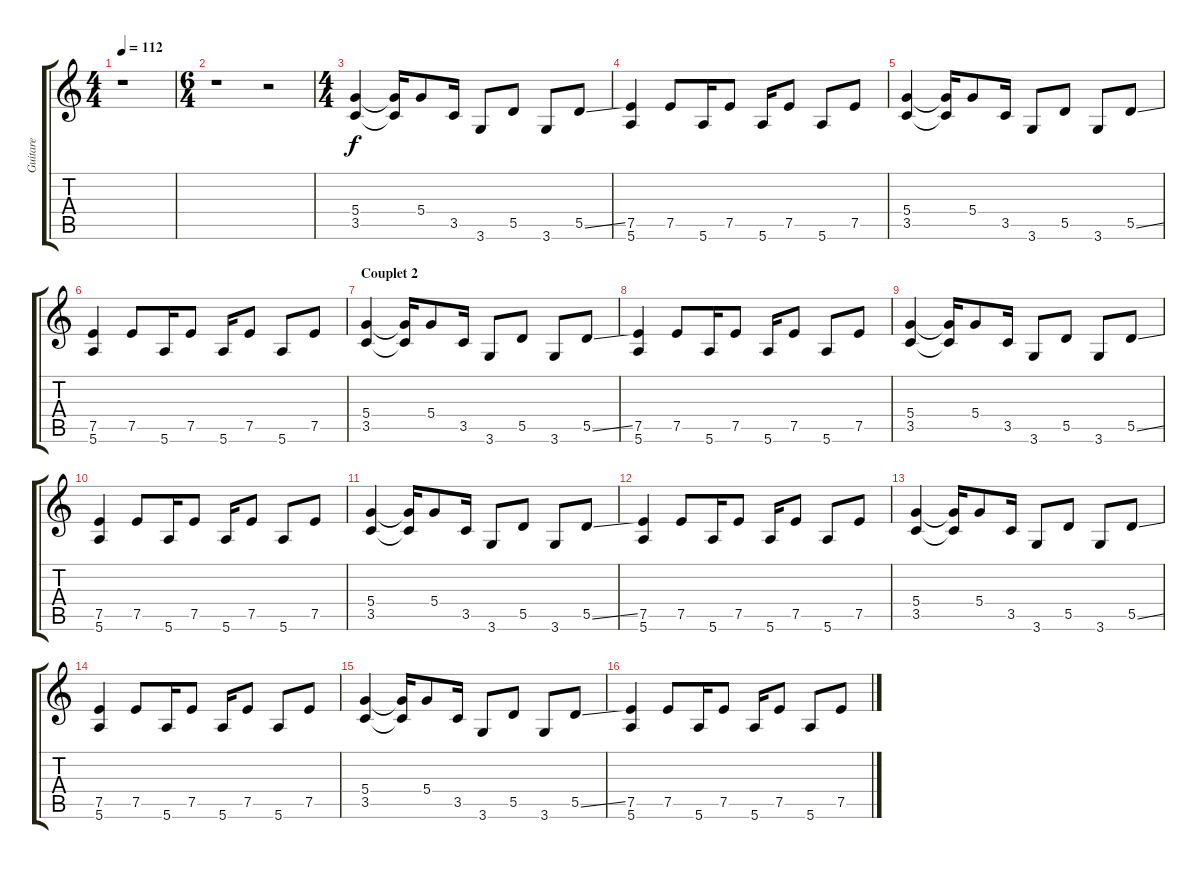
\track ("Guitare" "Guitare") {instrument electricguitarclean}
\staff {score tabs}
\tuning (E4 B3 G3 D3 A2 E2) {hide}
\ts (4 4)
\tempo 112
\clef g2
\ks c
r.1{dy f} |
\ts (6 4)
r.1 r.2 |
\ts (4 4)
(5.4 3.5).4 (5.4{t} 3.5{t}).16 5.4.8 3.5.16 3.6.8 5.5.8 3.6.8 5.5{ss}.8 |
(7.5 5.6).4 7.5.8 5.6.16 7.5.8 5.6.16 7.5.8 5.6.8 7.5.8 |
(5.4 3.5).4 (5.4{t} 3.5{t}).16 5.4.8 3.5.16 3.6.8 5.5.8 3.6.8 5.5{ss}.8 |
(7.5 5.6).4 7.5.8 5.6.16 7.5.8 5.6.16 7.5.8 5.6.8 7.5.8 |
\section ("" "Couplet 2")
(5.4 3.5).4 (5.4{t} 3.5{t}).16 5.4.8 3.5.16 3.6.8 5.5.8 3.6.8 5.5{ss}.8 |
(7.5 5.6).4 7.5.8 5.6.16 7.5.8 5.6.16 7.5.8 5.6.8 7.5.8 |
(5.4 3.5).4 (5.4{t} 3.5{t}).16 5.4.8 3.5.16 3.6.8 5.5.8 3.6.8 5.5{ss}.8 |
(7.5 5.6).4 7.5.8 5.6.16 7.5.8 5.6.16 7.5.8 5.6.8 7.5.8 |
(5.4 3.5).4 (5.4{t} 3.5{t}).16 5.4.8 3.5.16 3.6.8 5.5.8 3.6.8 5.5{ss}.8 |
(7.5 5.6).4 7.5.8 5.6.16 7.5.8 5.6.16 7.5.8 5.6.8 7.5.8 |
(5.4 3.5).4 (5.4{t} 3.5{t}).16 5.4.8 3.5.16 3.6.8 5.5.8 3.6.8 5.5{ss}.8 |
(7.5 5.6).4 7.5.8 5.6.16 7.5.8 5.6.16 7.5.8 5.6.8 7.5.8 |
(5.4 3.5).4 (5.4{t} 3.5{t}).16 5.4.8 3.5.16 3.6.8 5.5.8 3.6.8 5.5{ss}.8 |
(7.5 5.6).4 7.5.8 5.6.16 7.5.8 5.6.16 7.5.8 5.6.8 7.5.8
